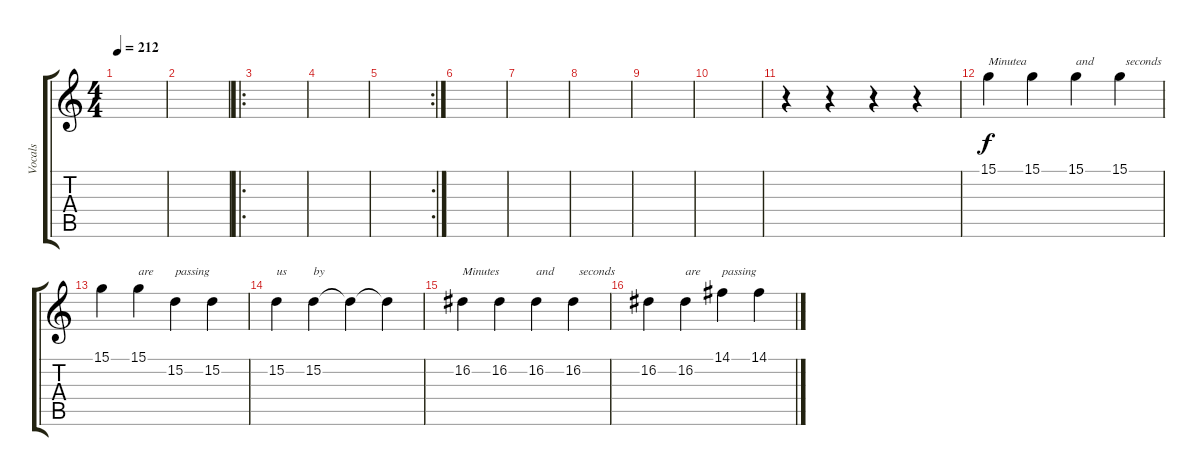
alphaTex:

\track ("Vocals" "Vocals") {instrument synthvoice}
\staff {score tabs}
\tuning (E4 B3 G3 D3 A2 E2) {hide}
\ts (4 4)
\tempo 212
\clef g2
\ks c
|
|
\ro
|
|
\rc 2
|
|
|
|
|
|
r.4 r.4 r.4 r.4 |
15.1.4{txt "Minutea"} 15.1.4 15.1.4{txt "and"} 15.1.4{txt "  seconds"} |
15.1.4 15.1.4{txt "are"} 15.2.4{txt "passing"} 15.2.4 |
15.2.4{txt "us"} 15.2.4{txt "by"} 15.2{t}.4 15.2{t}.4 |
16.2.4{txt "Minutes"} 16.2.4 16.2.4{txt "and"} 16.2.4{txt "  seconds"} |
16.2.4 16.2.4{txt "are"} 14.1.4{txt "passing"} 14.1.4
